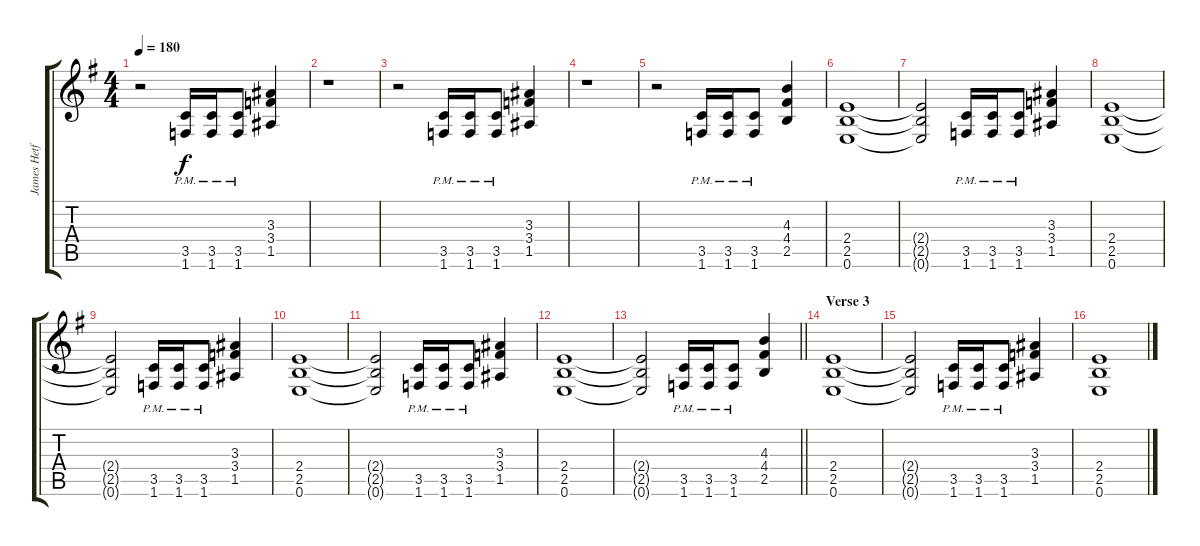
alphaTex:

\track ("James Hetfield" "James Hetf") {solo instrument distortionguitar}
\staff {score tabs}
\tuning (E4 B3 G3 D3 A2 E2) {hide}
\ts (4 4)
\tempo 180
\clef g2
\ks eminor
r.2{dy f} (3.5{pm} 1.6{pm}).16 (3.5{pm} 1.6{pm}).16 (3.5{pm} 1.6{pm}).8 (3.3 3.4 1.5).4 |
r.1 |
r.2 (3.5{pm} 1.6{pm}).16 (3.5{pm} 1.6{pm}).16 (3.5{pm} 1.6{pm}).8 (3.3 3.4 1.5).4 |
r.1 |
r.2 (3.5{pm} 1.6{pm}).16 (3.5{pm} 1.6{pm}).16 (3.5{pm} 1.6{pm}).8 (4.3 4.4 2.5).4 |
(2.4 2.5 0.6).1 |
(2.4{t} 2.5{t} 0.6{t}).2 (3.5{pm} 1.6{pm}).16 (3.5{pm} 1.6{pm}).16 (3.5{pm} 1.6{pm}).8 (3.3 3.4 1.5).4 |
(2.4 2.5 0.6).1 |
(2.4{t} 2.5{t} 0.6{t}).2 (3.5{pm} 1.6{pm}).16 (3.5{pm} 1.6{pm}).16 (3.5{pm} 1.6{pm}).8 (3.3 3.4 1.5).4 |
(2.4 2.5 0.6).1 |
(2.4{t} 2.5{t} 0.6{t}).2 (3.5{pm} 1.6{pm}).16 (3.5{pm} 1.6{pm}).16 (3.5{pm} 1.6{pm}).8 (3.3 3.4 1.5).4 |
(2.4 2.5 0.6).1 |
\barLineRight lightlight
(2.4{t} 2.5{t} 0.6{t}).2 (3.5{pm} 1.6{pm}).16 (3.5{pm} 1.6{pm}).16 (3.5{pm} 1.6{pm}).8 (4.3 4.4 2.5).4 |
\section ("" "Verse 3")
(2.4 2.5 0.6).1 |
(2.4{t} 2.5{t} 0.6{t}).2 (3.5{pm} 1.6{pm}).16 (3.5{pm} 1.6{pm}).16 (3.5{pm} 1.6{pm}).8 (3.3 3.4 1.5).4 |
(2.4 2.5 0.6).1
